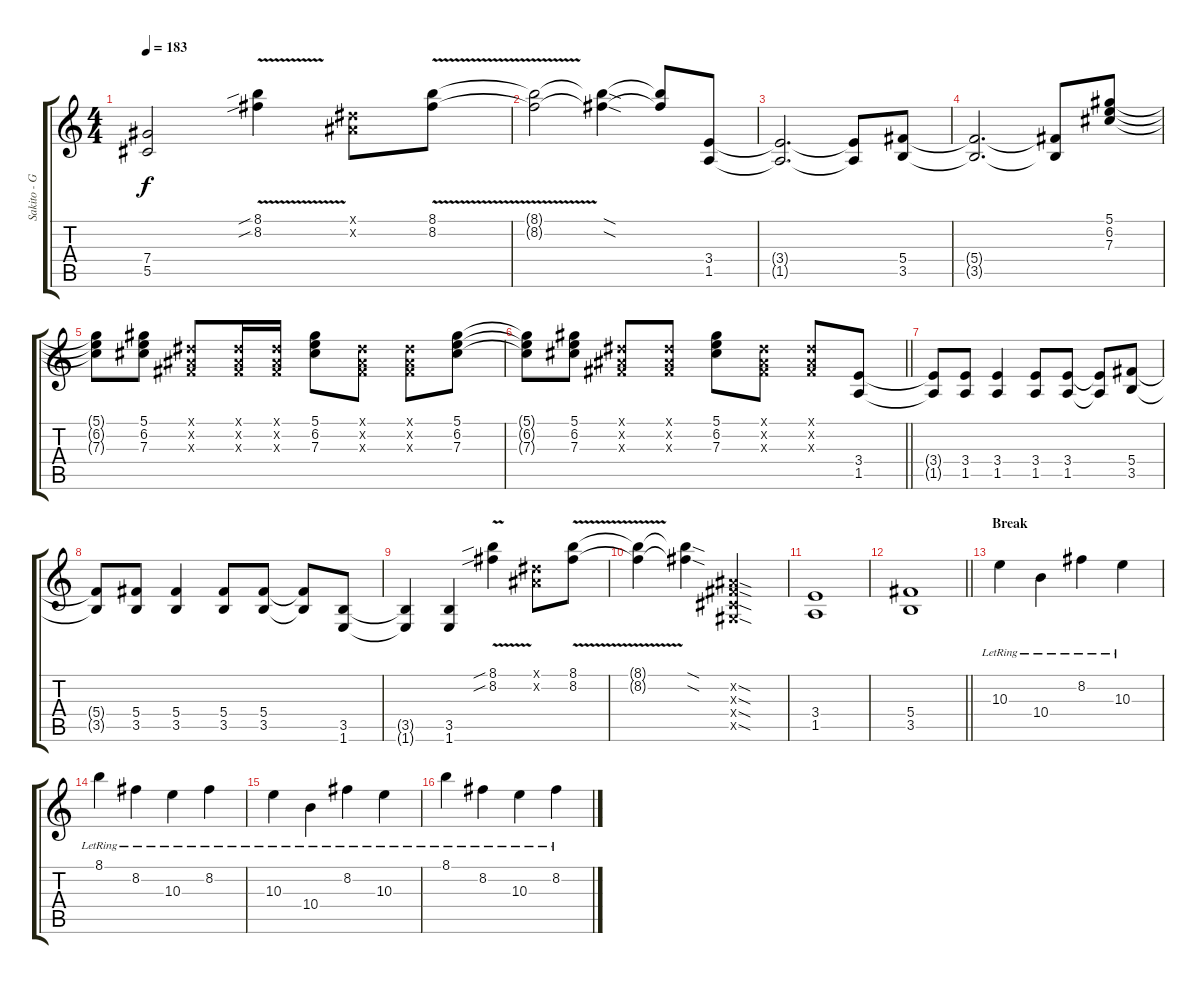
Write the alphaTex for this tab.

\track ("Sakito - Guitar 1" "Sakito - G") {instrument electricguitarjazz}
\staff {score tabs}
\tuning (Eb4 Bb3 Gb3 Db3 Ab2 Eb2) {hide}
\ts (4 4)
\tempo 183
\clef g2
\ks c
(7.4{t} 5.5{t}).2{dy f} (8.1{v sib} 8.2{v sib}).4 (0.1{x} 0.2{x}).8 (8.1{v} 8.2{v}).8 |
(8.1{t} 8.2{t}).2 (8.1{sod t} 8.2{sod t}).4 (8.1{t} 8.2{t}).8 (3.4 1.5).8 |
(3.4{t} 1.5{t}).2{d} (3.4{t} 1.5{t}).8 (5.4 3.5).8 |
(5.4{t} 3.5{t}).2{d} (5.4{t} 3.5{t}).8 (5.1 6.2 7.3).8 |
(5.1{t} 6.2{t} 7.3{t}).8 (5.1 6.2 7.3).8 (0.1{x} 0.2{x} 0.3{x}).8 (0.1{x} 0.2{x} 0.3{x}).16 (0.1{x} 0.2{x} 0.3{x}).16 (5.1 6.2 7.3).8 (0.1{x} 0.2{x} 0.3{x}).8 (0.1{x} 0.2{x} 0.3{x}).8 (5.1 6.2 7.3).8 |
\barLineRight lightlight
(5.1{t} 6.2{t} 7.3{t}).8 (5.1 6.2 7.3).8 (0.1{x} 0.2{x} 0.3{x}).8 (0.1{x} 0.2{x} 0.3{x}).8 (5.1 6.2 7.3).8 (0.1{x} 0.2{x} 0.3{x}).8 (0.1{x} 0.2{x} 0.3{x}).8 (3.4 1.5).8 |
\section ("" "")
(3.4{t} 1.5{t}).8 (3.4 1.5).8 (3.4 1.5).4 (3.4 1.5).8 (3.4 1.5).8 (3.4{t} 1.5{t}).8 (5.4 3.5).8 |
(5.4{t} 3.5{t}).8 (5.4 3.5).8 (5.4 3.5).4 (5.4 3.5).8 (5.4 3.5).8 (5.4{t} 3.5{t}).8 (3.5 1.6).8 |
(3.5{t} 1.6{t}).4 (3.5 1.6).4 (8.1{v sib} 8.2{v sib}).4 (0.1{x} 0.2{x}).8 (8.1{v} 8.2{v}).8 |
(8.1{t} 8.2{t}).4 (8.1{sod t} 8.2{sod t}).4 (0.2{sod x} 0.3{sod x} 0.4{sod x} 0.5{sod x}).2 |
(3.4 1.5).1 |
\barLineRight lightlight
(5.4 3.5).1 |
\section ("" "Break")
10.3{lr}.4 10.4{lr}.4 8.2{lr}.4 10.3{lr}.4 |
8.1{lr}.4 8.2{lr}.4 10.3{lr}.4 8.2{lr}.4 |
10.3{lr}.4 10.4{lr}.4 8.2{lr}.4 10.3{lr}.4 |
8.1{lr}.4 8.2{lr}.4 10.3{lr}.4 8.2{lr}.4
